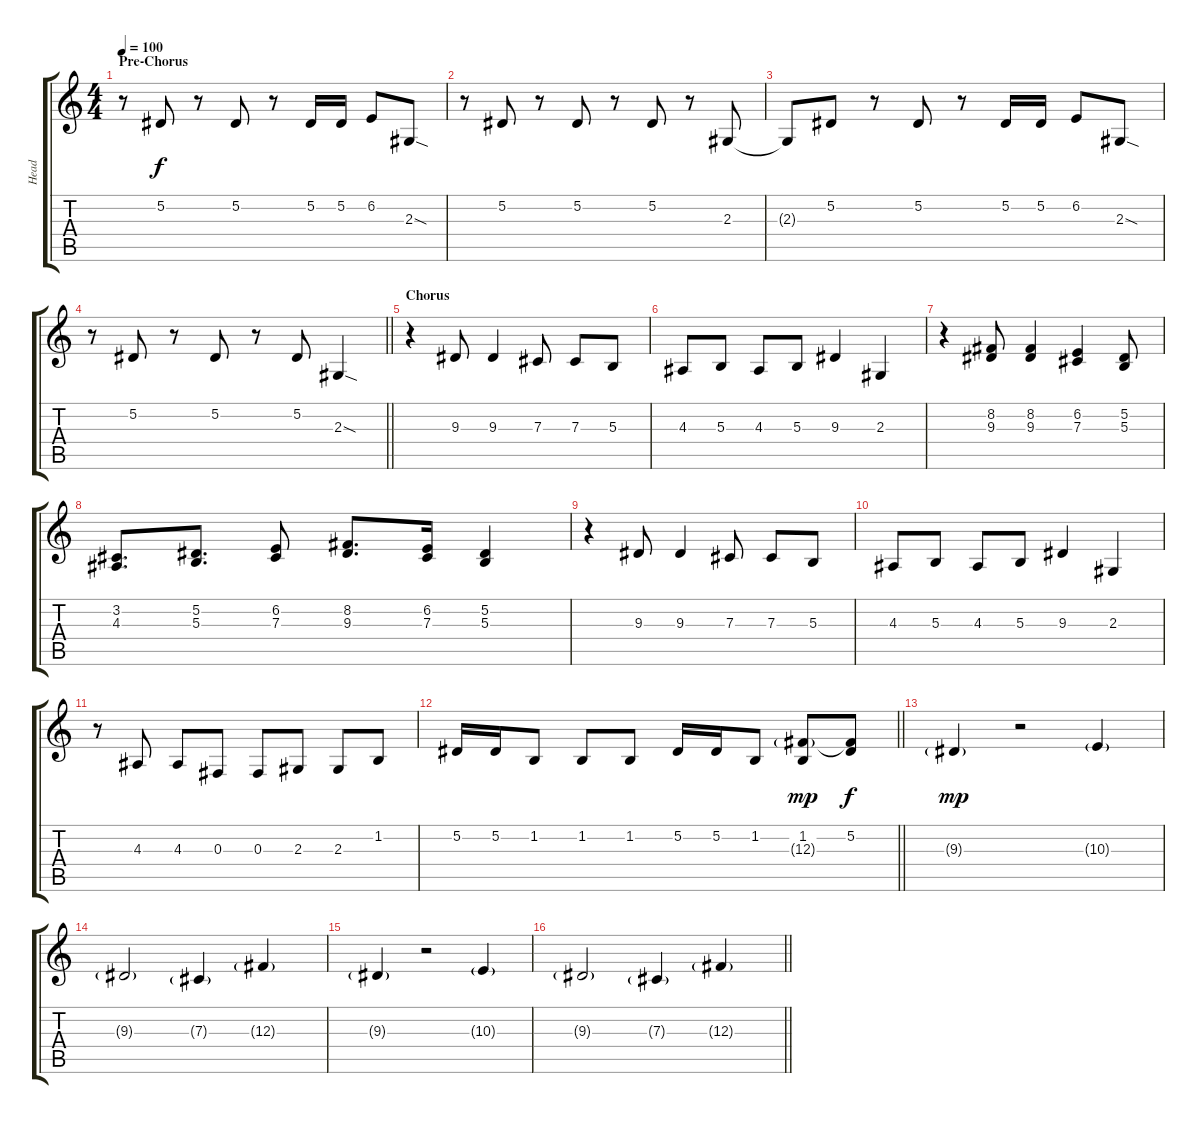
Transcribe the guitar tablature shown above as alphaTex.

\track ("Head" "Head") {instrument lead6voice}
\staff {score tabs}
\tuning (Eb4 Bb3 Gb3 Db3 Ab2 Eb2) {hide}
\ts (4 4)
\section ("" "Pre-Chorus")
\tempo 100
\clef g2
\ks c
r.8{dy f} 5.2.8 r.8 5.2.8 r.8 5.2.16 5.2.16 6.2.8 2.3{sod}.8 |
r.8 5.2.8 r.8 5.2.8 r.8 5.2.8 r.8 2.3.8 |
2.3{t}.8 5.2.8 r.8 5.2.8 r.8 5.2.16 5.2.16 6.2.8 2.3{sod}.8 |
\barLineRight lightlight
r.8 5.2.8 r.8 5.2.8 r.8 5.2.8 2.3{sod}.4 |
\section ("" "Chorus")
r.4 9.3.8 9.3.4 7.3.8 7.3.8 5.3.8 |
4.3.8 5.3.8 4.3.8 5.3.8 9.3.4 2.3.4 |
r.4 (8.2 9.3).8 (8.2 9.3).4 (6.2 7.3).4 (5.2 5.3).8 |
(3.2 4.3).8{d} (5.2 5.3).8{d} (6.2 7.3).8 (8.2 9.3).8{d} (6.2 7.3).16 (5.2 5.3).4 |
r.4 9.3.8 9.3.4 7.3.8 7.3.8 5.3.8 |
4.3.8 5.3.8 4.3.8 5.3.8 9.3.4 2.3.4 |
r.8 4.3.8 4.3.8 0.3.8 0.3.8 2.3.8 2.3.8 1.2.8 |
\barLineRight lightlight
5.2.16 5.2.16 1.2.8 1.2.8 1.2.8 5.2.16 5.2.16 1.2.8 (1.2 12.3{g}).8{dy mp} (5.2 12.3{t}).8{dy f} |
\section ("" "")
9.3{g}.4{dy mp} r.2 10.3{g}.4 |
9.3{g}.2 7.3{g}.4 12.3{g}.4 |
9.3{g}.4 r.2 10.3{g}.4 |
\barLineRight lightlight
9.3{g}.2 7.3{g}.4 12.3{g}.4
